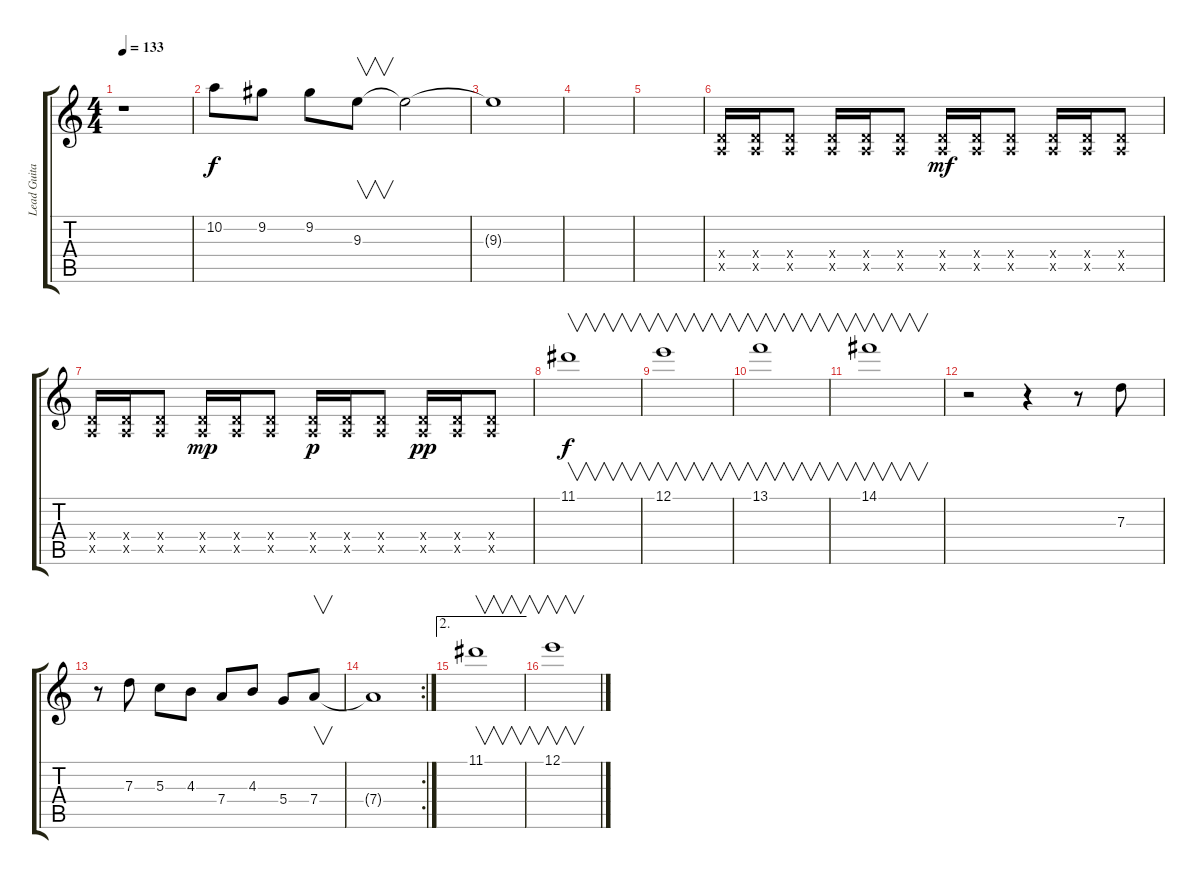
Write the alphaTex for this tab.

\track ("Lead Guitar" "Lead Guita") {instrument overdrivenguitar}
\staff {score tabs}
\tuning (E4 B3 G3 D3 A2 E2) {hide}
\ts (4 4)
\tempo 133
\clef g2
\ks c
r.1{dy f} |
10.2.8 9.2.8 9.2.8 9.3.8{v} 9.3{t}.2 |
9.3{t}.1 |
|
|
(0.4{x} 0.5{x}).16 (0.4{x} 0.5{x}).16 (0.4{x} 0.5{x}).8 (0.4{x} 0.5{x}).16 (0.4{x} 0.5{x}).16 (0.4{x} 0.5{x}).8 (0.4{x} 0.5{x}).16{dy mf} (0.4{x} 0.5{x}).16 (0.4{x} 0.5{x}).8 (0.4{x} 0.5{x}).16 (0.4{x} 0.5{x}).16 (0.4{x} 0.5{x}).8 |
(0.4{x} 0.5{x}).16 (0.4{x} 0.5{x}).16 (0.4{x} 0.5{x}).8 (0.4{x} 0.5{x}).16{dy mp} (0.4{x} 0.5{x}).16 (0.4{x} 0.5{x}).8 (0.4{x} 0.5{x}).16{dy p} (0.4{x} 0.5{x}).16 (0.4{x} 0.5{x}).8 (0.4{x} 0.5{x}).16{dy pp} (0.4{x} 0.5{x}).16 (0.4{x} 0.5{x}).8 |
11.1.1{v dy f} |
12.1.1{v} |
13.1.1{v} |
14.1.1{v} |
r.2 r.4 r.8 7.3.8 |
r.8 7.3.8 5.3.8 4.3.8 7.4.8 4.3.8 5.4.8 7.4.8{v} |
\rc 2
7.4{t}.1 |
\ae 2
11.1.1{v} |
12.1.1{v}
